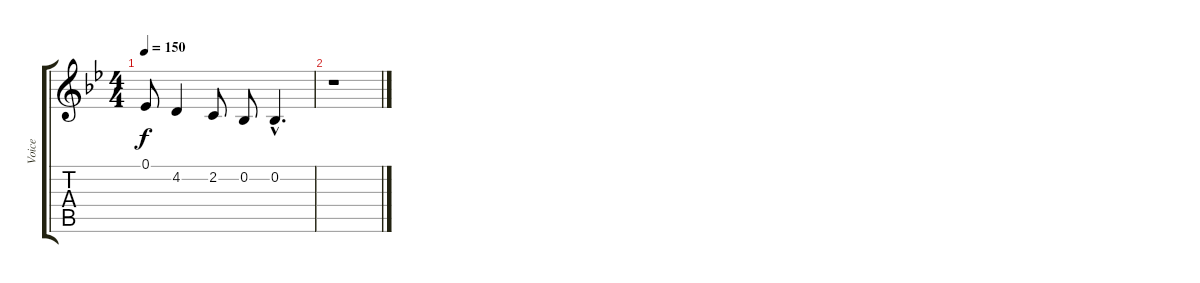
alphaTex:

\track ("Voice" "Voice") {instrument lead1square}
\staff {score tabs}
\tuning (Eb4 Bb3 Gb3 Db3 Ab2 Eb2) {hide}
\ts (4 4)
\tempo 150
\clef g2
\ks bb
0.1.8{dy f} 4.2.4 2.2.8 0.2.8 0.2{hac}.4{d} |
r.1
